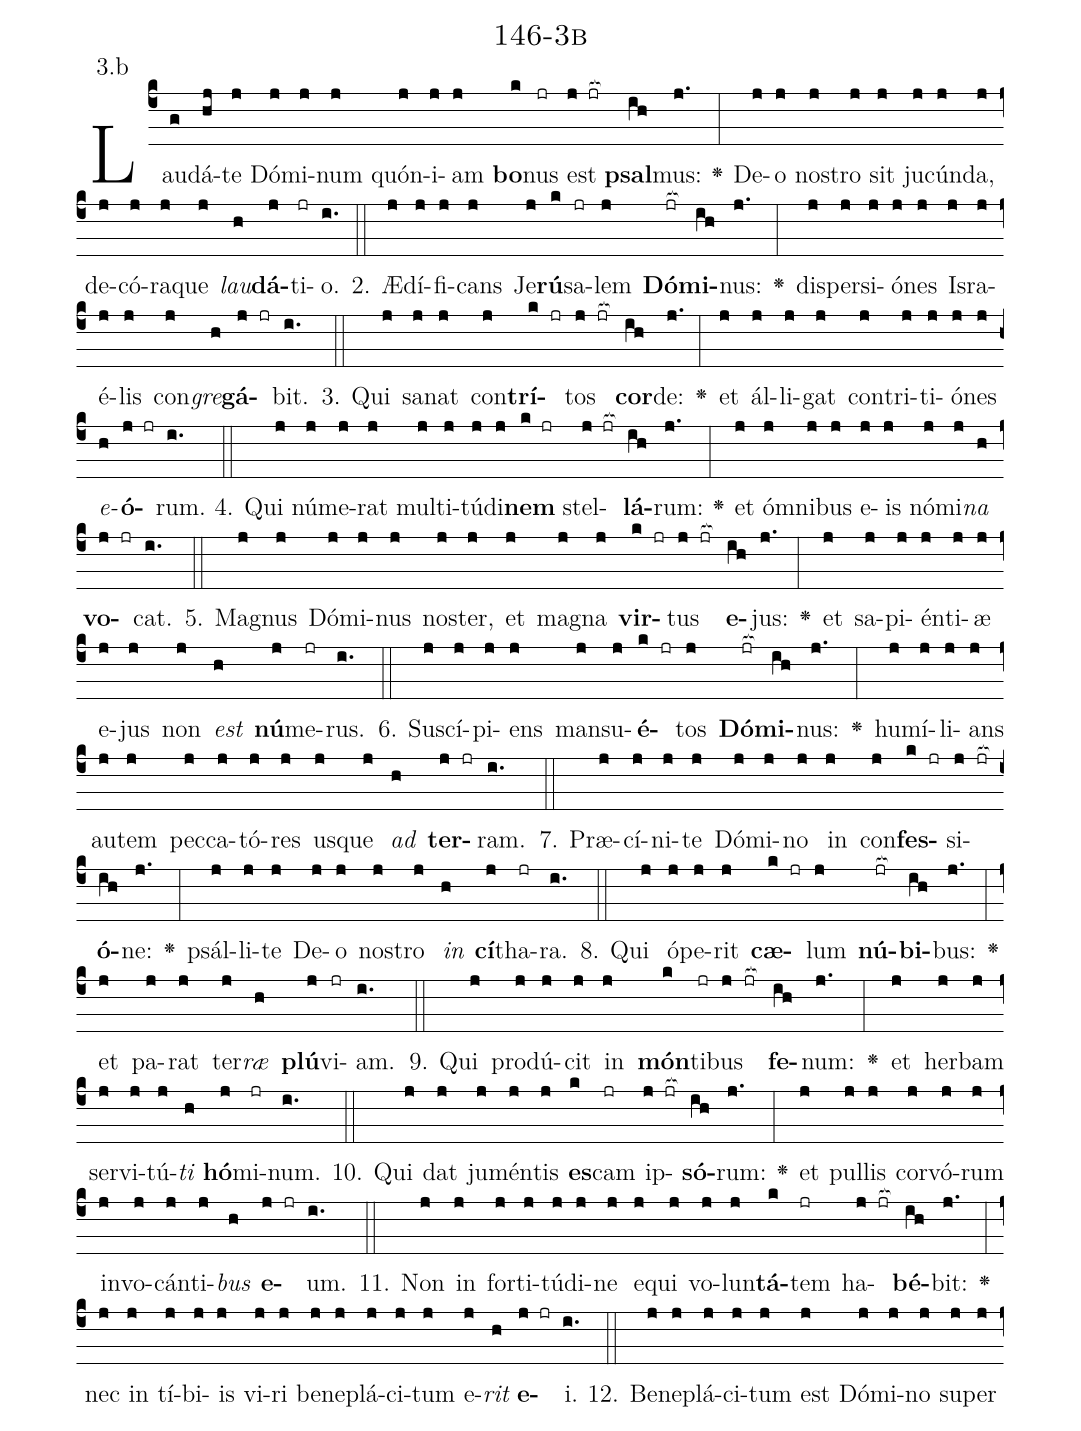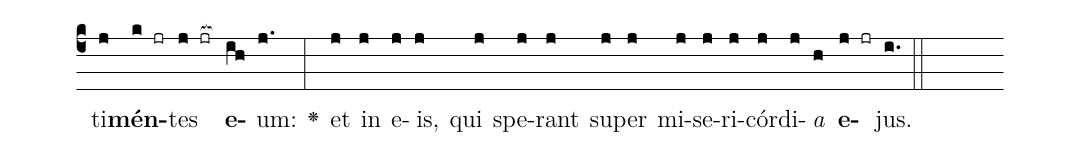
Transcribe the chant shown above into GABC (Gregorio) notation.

name: 146-3b;
annotation: 3.b;
%%
(c4)Lau(g)dá(hj)te(j) Dó(j)mi(j)num(j) quón(j)i(j)am(j) <b>bo</b>(k)nus(jr) est(j jr[ocb:1{]) <b>psal</b>(ih[ocb:0}])mus:(j.) <v>\greheightstar</v>(:) De(j)o(j) nos(j)tro(j) sit(j) ju(j)cún(j)da,(j) de(j)có(j)ra(j)que(j) <i>lau</i>(h)<b>dá</b>(j)ti(jr)o.(i.) (::)
2. Æ(j)dí(j)fi(j)cans(j) Je(j)<b>rú</b>(k)sa(jr)lem(j) <b>Dó</b>(jr[ocb:1{])<b>mi</b>(ih[ocb:0}])nus:(j.) <v>\greheightstar</v>(:) di(j)sper(j)si(j)ó(j)nes(j) Is(j)ra(j)é(j)lis(j) con(j)<i>gre</i>(h)<b>gá</b>(j jr)bit.(i.) (::)
3. Qui(j) sa(j)nat(j) con(j)<b>trí</b>(k jr)tos(j jr[ocb:1{]) <b>cor</b>(ih[ocb:0}])de:(j.) <v>\greheightstar</v>(:) et(j) ál(j)li(j)gat(j) con(j)tri(j)ti(j)ó(j)nes(j) <i>e</i>(h)<b>ó</b>(j jr)rum.(i.) (::)
4. Qui(j) nú(j)me(j)rat(j) mul(j)ti(j)tú(j)di(j)<b>nem</b>(k jr) stel(j jr[ocb:1{])<b>lá</b>(ih[ocb:0}])rum:(j.) <v>\greheightstar</v>(:) et(j) óm(j)ni(j)bus(j) e(j)is(j) nó(j)mi(j)<i>na</i>(h) <b>vo</b>(j jr)cat.(i.) (::)
5. Ma(j)gnus(j) Dó(j)mi(j)nus(j) nos(j)ter,(j) et(j) ma(j)gna(j) <b>vir</b>(k jr)tus(j jr[ocb:1{]) <b>e</b>(ih[ocb:0}])jus:(j.) <v>\greheightstar</v>(:) et(j) sa(j)pi(j)én(j)ti(j)æ(j) e(j)jus(j) non(j) <i>est</i>(h) <b>nú</b>(j)me(jr)rus.(i.) (::)
6. Su(j)scí(j)pi(j)ens(j) man(j)su(j)<b>é</b>(k jr)tos(j) <b>Dó</b>(jr[ocb:1{])<b>mi</b>(ih[ocb:0}])nus:(j.) <v>\greheightstar</v>(:) hu(j)mí(j)li(j)ans(j) au(j)tem(j) pec(j)ca(j)tó(j)res(j) us(j)que(j) <i>ad</i>(h) <b>ter</b>(j jr)ram.(i.) (::)
7. Præ(j)cí(j)ni(j)te(j) Dó(j)mi(j)no(j) in(j) con(j)<b>fes</b>(k jr)si(j jr[ocb:1{])<b>ó</b>(ih[ocb:0}])ne:(j.) <v>\greheightstar</v>(:) psál(j)li(j)te(j) De(j)o(j) nos(j)tro(j) <i>in</i>(h) <b>cí</b>(j)tha(jr)ra.(i.) (::)
8. Qui(j) ó(j)pe(j)rit(j) <b>cæ</b>(k jr)lum(j) <b>nú</b>(jr[ocb:1{])<b>bi</b>(ih[ocb:0}])bus:(j.) <v>\greheightstar</v>(:) et(j) pa(j)rat(j) ter(j)<i>ræ</i>(h) <b>plú</b>(j)vi(jr)am.(i.) (::)
9. Qui(j) pro(j)dú(j)cit(j) in(j) <b>món</b>(k)ti(jr)bus(j jr[ocb:1{]) <b>fe</b>(ih[ocb:0}])num:(j.) <v>\greheightstar</v>(:) et(j) her(j)bam(j) ser(j)vi(j)tú(j)<i>ti</i>(h) <b>hó</b>(j)mi(jr)num.(i.) (::)
10. Qui(j) dat(j) ju(j)mén(j)tis(j) <b>es</b>(k)cam(jr) ip(j jr[ocb:1{])<b>só</b>(ih[ocb:0}])rum:(j.) <v>\greheightstar</v>(:) et(j) pul(j)lis(j) cor(j)vó(j)rum(j) in(j)vo(j)cán(j)ti(j)<i>bus</i>(h) <b>e</b>(j jr)um.(i.) (::)
11. Non(j) in(j) for(j)ti(j)tú(j)di(j)ne(j) e(j)qui(j) vo(j)lun(j)<b>tá</b>(k)tem(jr) ha(j jr[ocb:1{])<b>bé</b>(ih[ocb:0}])bit:(j.) <v>\greheightstar</v>(:) nec(j) in(j) tí(j)bi(j)is(j) vi(j)ri(j) be(j)ne(j)plá(j)ci(j)tum(j) e(j)<i>rit</i>(h) <b>e</b>(j jr)i.(i.) (::)
12. Be(j)ne(j)plá(j)ci(j)tum(j) est(j) Dó(j)mi(j)no(j) su(j)per(j) ti(j)<b>mén</b>(k jr)tes(j jr[ocb:1{]) <b>e</b>(ih[ocb:0}])um:(j.) <v>\greheightstar</v>(:) et(j) in(j) e(j)is,(j) qui(j) spe(j)rant(j) su(j)per(j) mi(j)se(j)ri(j)cór(j)di(j)<i>a</i>(h) <b>e</b>(j jr)jus.(i.) (::)
